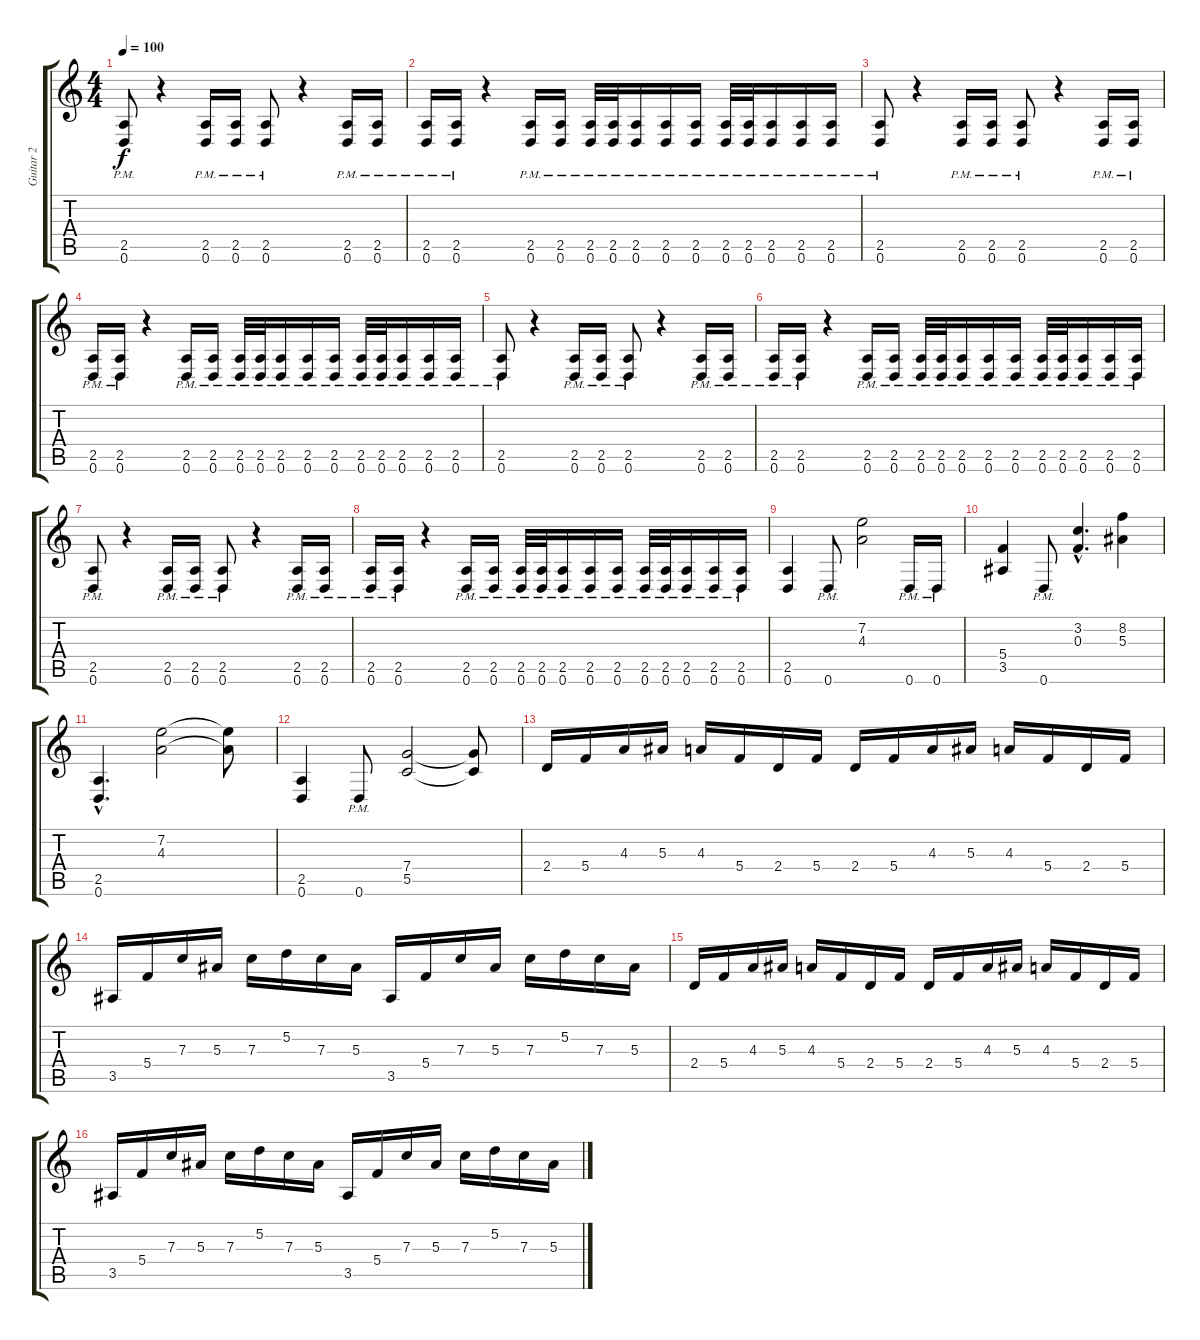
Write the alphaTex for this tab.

\track ("Guitar 2" "Guitar 2") {instrument distortionguitar}
\staff {score tabs}
\tuning (D4 A3 F3 C3 G2 D2) {hide}
\ts (4 4)
\tempo 100
\clef g2
\ks c
(2.5{pm} 0.6{pm}).8{dy f} r.4 (2.5{pm} 0.6{pm}).16 (2.5{pm} 0.6{pm}).16 (2.5{pm} 0.6{pm}).8 r.4 (2.5{pm} 0.6{pm}).16 (2.5{pm} 0.6{pm}).16 |
(2.5{pm} 0.6{pm}).16 (2.5{pm} 0.6{pm}).16 r.4 (2.5{pm} 0.6{pm}).16 (2.5{pm} 0.6{pm}).16 (2.5{pm} 0.6{pm}).32 (2.5{pm} 0.6{pm}).32 (2.5{pm} 0.6{pm}).16 (2.5{pm} 0.6{pm}).16 (2.5{pm} 0.6{pm}).16 (2.5{pm} 0.6{pm}).32 (2.5{pm} 0.6{pm}).32 (2.5{pm} 0.6{pm}).16 (2.5{pm} 0.6{pm}).16 (2.5{pm} 0.6{pm}).16 |
(2.5{pm} 0.6{pm}).8 r.4 (2.5{pm} 0.6{pm}).16 (2.5{pm} 0.6{pm}).16 (2.5{pm} 0.6{pm}).8 r.4 (2.5{pm} 0.6{pm}).16 (2.5{pm} 0.6{pm}).16 |
(2.5{pm} 0.6{pm}).16 (2.5{pm} 0.6{pm}).16 r.4 (2.5{pm} 0.6{pm}).16 (2.5{pm} 0.6{pm}).16 (2.5{pm} 0.6{pm}).32 (2.5{pm} 0.6{pm}).32 (2.5{pm} 0.6{pm}).16 (2.5{pm} 0.6{pm}).16 (2.5{pm} 0.6{pm}).16 (2.5{pm} 0.6{pm}).32 (2.5{pm} 0.6{pm}).32 (2.5{pm} 0.6{pm}).16 (2.5{pm} 0.6{pm}).16 (2.5{pm} 0.6{pm}).16 |
(2.5{pm} 0.6{pm}).8 r.4 (2.5{pm} 0.6{pm}).16 (2.5{pm} 0.6{pm}).16 (2.5{pm} 0.6{pm}).8 r.4 (2.5{pm} 0.6{pm}).16 (2.5{pm} 0.6{pm}).16 |
(2.5{pm} 0.6{pm}).16 (2.5{pm} 0.6{pm}).16 r.4 (2.5{pm} 0.6{pm}).16 (2.5{pm} 0.6{pm}).16 (2.5{pm} 0.6{pm}).32 (2.5{pm} 0.6{pm}).32 (2.5{pm} 0.6{pm}).16 (2.5{pm} 0.6{pm}).16 (2.5{pm} 0.6{pm}).16 (2.5{pm} 0.6{pm}).32 (2.5{pm} 0.6{pm}).32 (2.5{pm} 0.6{pm}).16 (2.5{pm} 0.6{pm}).16 (2.5{pm} 0.6{pm}).16 |
(2.5{pm} 0.6{pm}).8 r.4 (2.5{pm} 0.6{pm}).16 (2.5{pm} 0.6{pm}).16 (2.5{pm} 0.6{pm}).8 r.4 (2.5{pm} 0.6{pm}).16 (2.5{pm} 0.6{pm}).16 |
(2.5{pm} 0.6{pm}).16 (2.5{pm} 0.6{pm}).16 r.4 (2.5{pm} 0.6{pm}).16 (2.5{pm} 0.6{pm}).16 (2.5{pm} 0.6{pm}).32 (2.5{pm} 0.6{pm}).32 (2.5{pm} 0.6{pm}).16 (2.5{pm} 0.6{pm}).16 (2.5{pm} 0.6{pm}).16 (2.5{pm} 0.6{pm}).32 (2.5{pm} 0.6{pm}).32 (2.5{pm} 0.6{pm}).16 (2.5{pm} 0.6{pm}).16 (2.5{pm} 0.6{pm}).16 |
(2.5 0.6).4 0.6{pm}.8 (7.2 4.3).2 0.6{pm}.16 0.6{pm}.16 |
(5.4 3.5).4 0.6{pm}.8 (3.2{hac} 0.3{hac}).4{d} (8.2 5.3).4 |
(2.5{hac} 0.6{hac}).4{d} (7.2 4.3).2 (7.2{t} 4.3{t}).8 |
(2.5 0.6).4 0.6{pm}.8 (7.4 5.5).2 (7.4{t} 5.5{t}).8 |
2.4.16 5.4.16 4.3.16 5.3.16 4.3.16 5.4.16 2.4.16 5.4.16 2.4.16 5.4.16 4.3.16 5.3.16 4.3.16 5.4.16 2.4.16 5.4.16 |
3.5.16 5.4.16 7.3.16 5.3.16 7.3.16 5.2.16 7.3.16 5.3.16 3.5.16 5.4.16 7.3.16 5.3.16 7.3.16 5.2.16 7.3.16 5.3.16 |
2.4.16 5.4.16 4.3.16 5.3.16 4.3.16 5.4.16 2.4.16 5.4.16 2.4.16 5.4.16 4.3.16 5.3.16 4.3.16 5.4.16 2.4.16 5.4.16 |
3.5.16 5.4.16 7.3.16 5.3.16 7.3.16 5.2.16 7.3.16 5.3.16 3.5.16 5.4.16 7.3.16 5.3.16 7.3.16 5.2.16 7.3.16 5.3.16
